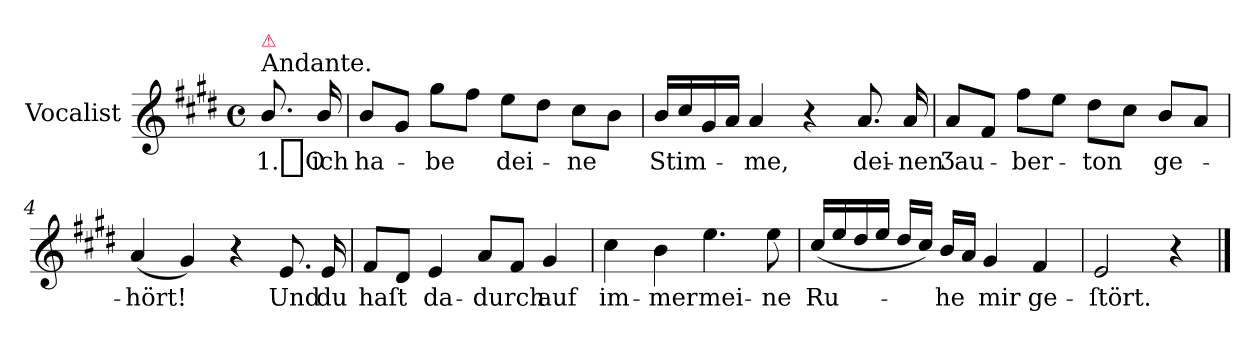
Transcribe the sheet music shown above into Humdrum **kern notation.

**kern	**text
*part1	*part1
*staff1	*staff1
*I"Vocalist	*
*clefG2	*
*k[f#c#g#d#]	*
*E:	*
*M4/4	*
*met(c)	*
=	=
!LO:TX:a:t=Andante.	!
!LO:TX:a:color=crimson:t=⚠	!
8.b/	1._O
16b/	ich
=1	=1
8b/L	ha-
8g#J	.
8gg#L	-be
8ff#J	.
8eeL	dei-
8dd#J	.
8cc#L	-ne
8bJ	.
=2	=2
16bLL	Stim-
16cc#	.
16g#	.
16aJJ	.
4a	-me,
4r	.
8.a	dei-
16a	-nen
=3	=3
8aL	Ʒau-
8f#J	.
8ff#L	-ber-
8eeJ	.
8dd#L	-ton
8cc#J	.
8bL	ge-
8aJ	.
=4	=4
(>4a	-hört!
4g#)	.
4r	.
8.e	Und
16e	du
=5	=5
8f#L	haſt
8d#J	.
4e	da-
8aL	-durch
8f#J	.
4g#	auf
=6	=6
4cc#	im-
4b	-mer
4.ee	mei-
8ee	-ne
=7	=7
(>16cc#/LL	Ru-
16ee	.
16dd#	.
16eeJJ	.
16dd#/LL	.
16cc#JJ)	.
16bLL	-he
16aJJ	.
4g#	mir
4f#	ge-
=8	=8
2e	-ſtört.
4r	.
==	==
*-	*-
